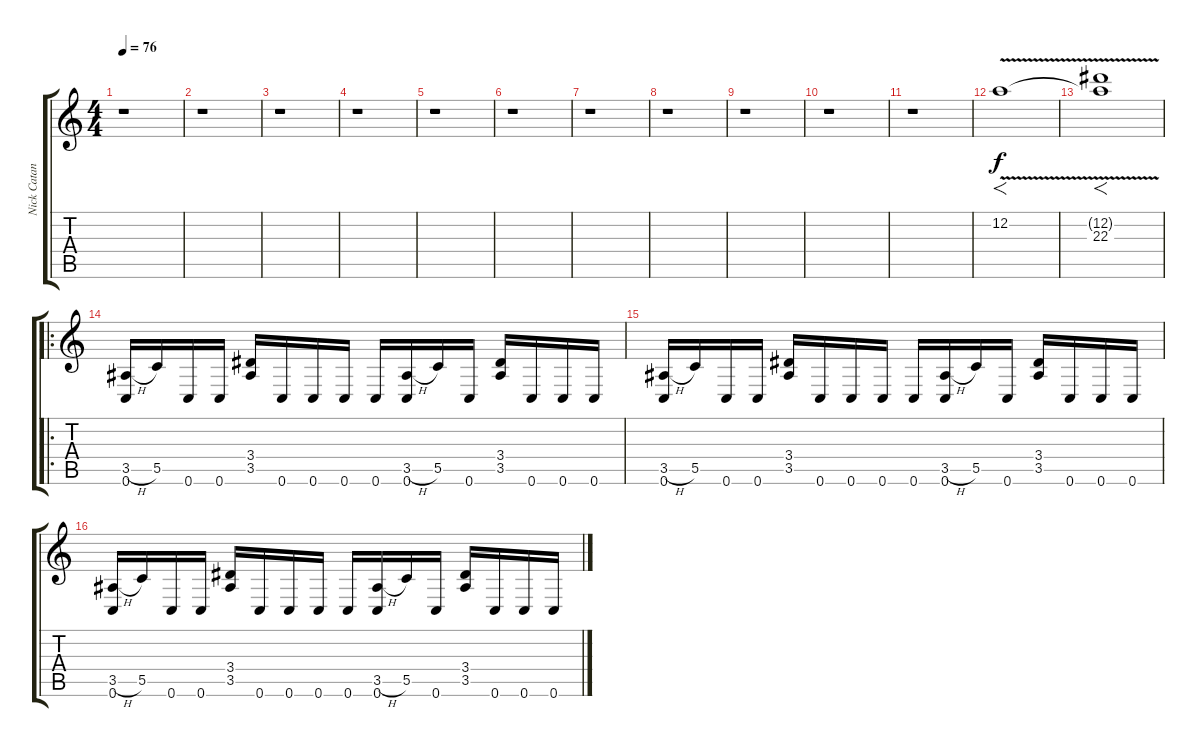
\track ("Nick Catanese" "Nick Catan") {instrument distortionguitar}
\staff {score tabs}
\tuning (D4 A3 F3 C3 G2 C2) {hide}
\ts (4 4)
\tempo 76
\clef g2
\ks c
r.1{dy f instrument distortionguitar} |
r.1 |
r.1 |
r.1 |
r.1 |
r.1 |
r.1 |
r.1 |
r.1 |
r.1 |
r.1 |
12.2{v}.1{f} |
(12.2{t} 22.3{v}).1{f} |
\ro
(3.5{h} 0.6).16 5.5.16 0.6.16 0.6.16 (3.4 3.5).16 0.6.16 0.6.16 0.6.16 0.6.16 (3.5{h} 0.6).16 5.5.16 0.6.16 (3.4 3.5).16 0.6.16 0.6.16 0.6.16 |
(3.5{h} 0.6).16 5.5.16 0.6.16 0.6.16 (3.4 3.5).16 0.6.16 0.6.16 0.6.16 0.6.16 (3.5{h} 0.6).16 5.5.16 0.6.16 (3.4 3.5).16 0.6.16 0.6.16 0.6.16 |
(3.5{h} 0.6).16 5.5.16 0.6.16 0.6.16 (3.4 3.5).16 0.6.16 0.6.16 0.6.16 0.6.16 (3.5{h} 0.6).16 5.5.16 0.6.16 (3.4 3.5).16 0.6.16 0.6.16 0.6.16
